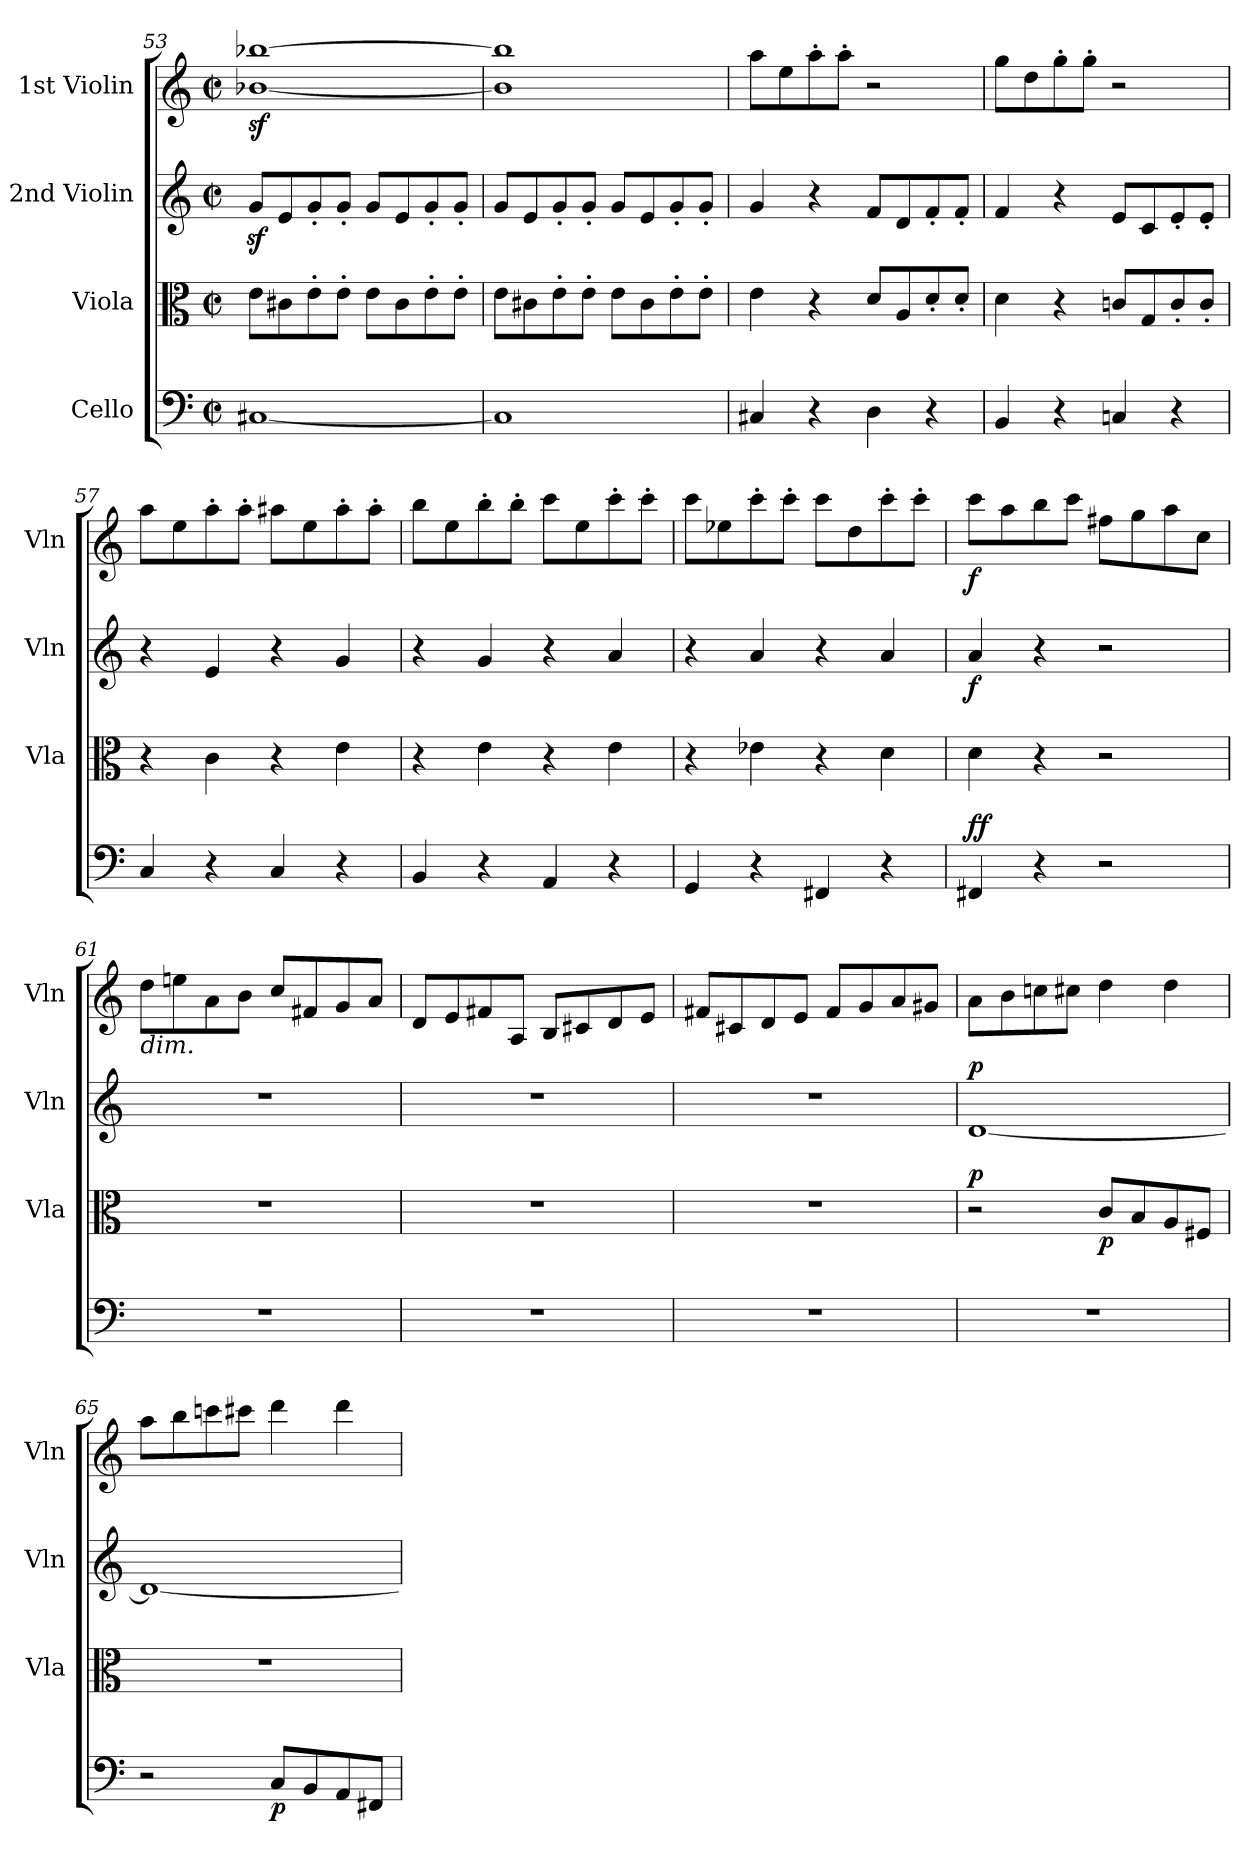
**kern	**dynam	**kern	**dynam	**kern	**dynam	**kern	**dynam
*part4	*part4	*part3	*part3	*part2	*part2	*part1	*part1
*staff4	*staff4	*staff3	*staff3	*staff2	*staff2	*staff1	*staff1
*I"Cello	*	*I"Viola	*	*I"2nd Violin	*	*I"1st Violin	*
*	*	*I'Vla	*	*I'Vln	*	*I'Vln	*
*clefF4	*	*clefC3	*	*clefG2	*	*clefG2	*
*k[]	*	*k[]	*	*k[]	*	*k[]	*
*M2/2	*	*M2/2	*	*M2/2	*	*M2/2	*
*met(c|)	*	*met(c|)	*	*met(c|)	*	*met(c|)	*
=53	=53	=53	=53	=53	=53	=53	=53
[1C#X	.	8eL	.	8gzL	.	[1b-Xz [1bb-Xz	.
.	.	8c#X	.	8e	.	.	.
.	.	8e'	.	8g'	.	.	.
.	.	8e'J	.	8g'J	.	.	.
.	.	8eL	.	8gL	.	.	.
.	.	8c#	.	8e	.	.	.
.	.	8e'	.	8g'	.	.	.
.	.	8e'J	.	8g'J	.	.	.
=54	=54	=54	=54	=54	=54	=54	=54
1C#]	.	8eL	.	8gL	.	1b-] 1bb-]	.
.	.	8c#X	.	8e	.	.	.
.	.	8e'	.	8g'	.	.	.
.	.	8e'J	.	8g'J	.	.	.
.	.	8eL	.	8gL	.	.	.
.	.	8c#	.	8e	.	.	.
.	.	8e'	.	8g'	.	.	.
.	.	8e'J	.	8g'J	.	.	.
=55	=55	=55	=55	=55	=55	=55	=55
4C#X	.	4e	.	4g	.	8aaL	.
.	.	.	.	.	.	8ee	.
4r	.	4r	.	4r	.	8aa'	.
.	.	.	.	.	.	8aa'J	.
4D	.	8dL	.	8fL	.	2r	.
.	.	8A	.	8d	.	.	.
4r	.	8d'	.	8f'	.	.	.
.	.	8d'J	.	8f'J	.	.	.
=56	=56	=56	=56	=56	=56	=56	=56
4BB	.	4d	.	4f	.	8ggL	.
.	.	.	.	.	.	8dd	.
4r	.	4r	.	4r	.	8gg'	.
.	.	.	.	.	.	8gg'J	.
4Cn	.	8cnL	.	8eL	.	2r	.
.	.	8G	.	8c	.	.	.
4r	.	8c'	.	8e'	.	.	.
.	.	8c'J	.	8e'J	.	.	.
=57	=57	=57	=57	=57	=57	=57	=57
4C	.	4r	.	4r	.	8aaL	.
.	.	.	.	.	.	8ee	.
4r	.	4c	.	4e	.	8aa'	.
.	.	.	.	.	.	8aa'J	.
4C	.	4r	.	4r	.	8aa#XL	.
.	.	.	.	.	.	8ee	.
4r	.	4e	.	4g	.	8aa#'	.
.	.	.	.	.	.	8aa#'J	.
=58	=58	=58	=58	=58	=58	=58	=58
4BB	.	4r	.	4r	.	8bbL	.
.	.	.	.	.	.	8ee	.
4r	.	4e	.	4g	.	8bb'	.
.	.	.	.	.	.	8bb'J	.
4AA	.	4r	.	4r	.	8cccL	.
.	.	.	.	.	.	8ee	.
4r	.	4e	.	4a	.	8ccc'	.
.	.	.	.	.	.	8ccc'J	.
=59	=59	=59	=59	=59	=59	=59	=59
4GG	.	4r	.	4r	.	8cccL	.
.	.	.	.	.	.	8ee-X	.
4r	.	4e-X	.	4a	.	8ccc'	.
.	.	.	.	.	.	8ccc'J	.
4FF#X	.	4r	.	4r	.	8cccL	.
.	.	.	.	.	.	8dd	.
4r	.	4d	.	4a	.	8ccc'	.
.	.	.	.	.	.	8ccc'J	.
=60	=60	=60	=60	=60	=60	=60	=60
!	!LO:DY:a	!	!	!	!	!	!
4FF#X	ff	4d	.	4a	f	8cccL	f
.	.	.	.	.	.	8aa	.
4r	.	4r	.	4r	.	8bb	.
.	.	.	.	.	.	8cccJ	.
2r	.	2r	.	2r	.	8ff#XL	.
.	.	.	.	.	.	8gg	.
.	.	.	.	.	.	8aa	.
.	.	.	.	.	.	8ccJ	.
=61	=61	=61	=61	=61	=61	=61	=61
!	!	!	!	!	!	!LO:TX:b:i:t=dim.	!
1r	.	1r	.	1r	.	8ddL	.
.	.	.	.	.	.	8een	.
.	.	.	.	.	.	8a	.
.	.	.	.	.	.	8bJ	.
.	.	.	.	.	.	8ccL	.
.	.	.	.	.	.	8f#X	.
.	.	.	.	.	.	8g	.
.	.	.	.	.	.	8aJ	.
=62	=62	=62	=62	=62	=62	=62	=62
1r	.	1r	.	1r	.	8dL	.
.	.	.	.	.	.	8e	.
.	.	.	.	.	.	8f#X	.
.	.	.	.	.	.	8AJ	.
.	.	.	.	.	.	8BL	.
.	.	.	.	.	.	8c#X	.
.	.	.	.	.	.	8d	.
.	.	.	.	.	.	8eJ	.
=63	=63	=63	=63	=63	=63	=63	=63
1r	.	1r	.	1r	.	8f#XL	.
.	.	.	.	.	.	8c#X	.
.	.	.	.	.	.	8d	.
.	.	.	.	.	.	8eJ	.
.	.	.	.	.	.	8f#L	.
.	.	.	.	.	.	8g	.
.	.	.	.	.	.	8a	.
.	.	.	.	.	.	8g#XJ	.
=64	=64	=64	=64	=64	=64	=64	=64
!	!	!	!LO:DY:a	!	!LO:DY:a	!	!
1r	.	2r	p	[1d	p	8aL	.
.	.	.	.	.	.	8b	.
.	.	.	.	.	.	8ccn	.
.	.	.	.	.	.	8cc#XJ	.
.	.	8cL	p	.	.	4dd	.
.	.	8B	.	.	.	.	.
.	.	8A	.	.	.	4dd	.
.	.	8F#XJ	.	.	.	.	.
=65	=65	=65	=65	=65	=65	=65	=65
2r	.	1r	.	1d_	.	8aaL	.
.	.	.	.	.	.	8bb	.
.	.	.	.	.	.	8cccn	.
.	.	.	.	.	.	8ccc#XJ	.
8CL	p	.	.	.	.	4ddd	.
8BB	.	.	.	.	.	.	.
8AA	.	.	.	.	.	4ddd	.
8FF#XJ	.	.	.	.	.	.	.
=	=	=	=	=	=	=	=
*-	*-	*-	*-	*-	*-	*-	*-
